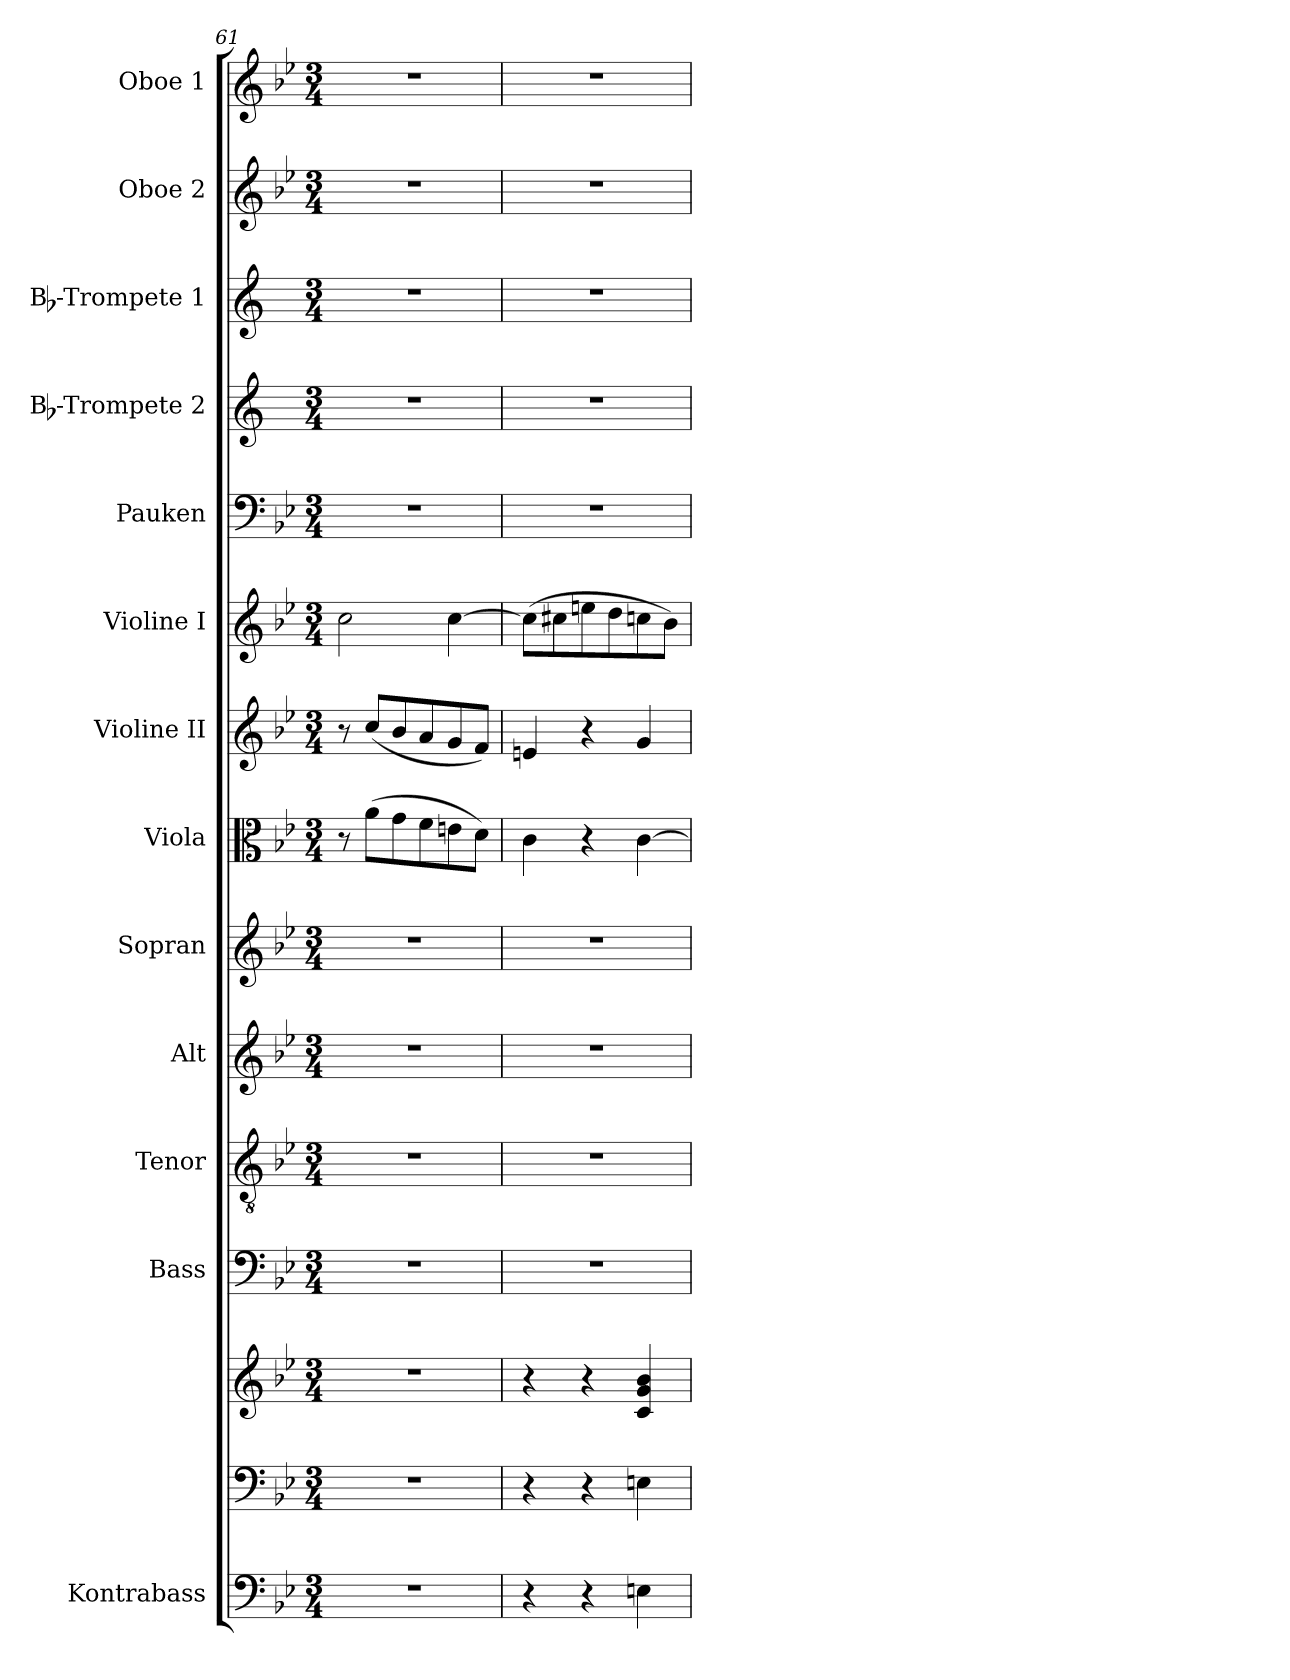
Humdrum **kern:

**kern	**kern	**kern	**kern	**kern	**kern	**kern	**kern	**kern	**kern	**kern	**kern	**kern	**kern	**kern
*part14	*part13	*part13	*part12	*part11	*part10	*part9	*part8	*part7	*part6	*part5	*part4	*part3	*part2	*part1
*staff15	*staff14	*staff13	*staff12	*staff11	*staff10	*staff9	*staff8	*staff7	*staff6	*staff5	*staff4	*staff3	*staff2	*staff1
*I"Kontrabass	*	*	*I"Bass	*I"Tenor	*I"Alt	*I"Sopran	*I"Viola	*I"Violine II	*I"Violine I	*I"Pauken	*I"Bb-Trompete 2	*I"Bb-Trompete 1	*I"Oboe 2	*I"Oboe 1
*I'Kb.	*	*	*I'B.	*I'T.	*I'A.	*I'S.	*I'Vla.	*I'Vl. II	*I'Vl. I	*I'Pk.	*I'Bb Trp. 2	*I'Bb Trp. 1	*I'Ob. 2	*I'Ob. 1
!!LO:PB:g=z
*clefF4	*clefF4	*clefG2	*clefF4	*clefGv2	*clefG2	*clefG2	*clefC3	*clefG2	*clefG2	*clefF4	*clefG2	*clefG2	*clefG2	*clefG2
*ITrd7c12	*	*	*	*	*	*	*	*	*	*	*ITrd1c2	*ITrd1c2	*	*
*k[b-e-]	*k[b-e-]	*k[b-e-]	*k[b-e-]	*k[b-e-]	*k[b-e-]	*k[b-e-]	*k[b-e-]	*k[b-e-]	*k[b-e-]	*k[b-e-]	*k[b-e-]	*k[b-e-]	*k[b-e-]	*k[b-e-]
*B-:	*B-:	*B-:	*B-:	*B-:	*B-:	*B-:	*B-:	*B-:	*B-:	*B-:	*B-:	*B-:	*B-:	*B-:
*M3/4	*M3/4	*M3/4	*M3/4	*M3/4	*M3/4	*M3/4	*M3/4	*M3/4	*M3/4	*M3/4	*M3/4	*M3/4	*M3/4	*M3/4
=61	=61	=61	=61	=61	=61	=61	=61	=61	=61	=61	=61	=61	=61	=61
2.r	2.r	2.r	2.r	2.r	2.r	2.r	8r	8r	2cc\	2.r	2.r	2.r	2.r	2.r
.	.	.	.	.	.	.	(>8a\L	(<8cc/L	.	.	.	.	.	.
.	.	.	.	.	.	.	8g\	8b-/	.	.	.	.	.	.
.	.	.	.	.	.	.	8f\	8a/	.	.	.	.	.	.
.	.	.	.	.	.	.	8en\	8g/	[4cc\	.	.	.	.	.
.	.	.	.	.	.	.	8d\J)	8f/J)	.	.	.	.	.	.
=62	=62	=62	=62	=62	=62	=62	=62	=62	=62	=62	=62	=62	=62	=62
4r	4r	4r	2.r	2.r	2.r	2.r	4c\	4en/	(>8cc\L]	2.r	2.r	2.r	2.r	2.r
.	.	.	.	.	.	.	.	.	8cc#X\	.	.	.	.	.
4r	4r	4r	.	.	.	.	4r	4r	8een\	.	.	.	.	.
.	.	.	.	.	.	.	.	.	8dd\	.	.	.	.	.
4EEn\	4En\	4c/ 4g/ 4b-/	.	.	.	.	[4c\	4g/	8ccn\	.	.	.	.	.
.	.	.	.	.	.	.	.	.	8b-\J)	.	.	.	.	.
=	=	=	=	=	=	=	=	=	=	=	=	=	=	=
*-	*-	*-	*-	*-	*-	*-	*-	*-	*-	*-	*-	*-	*-	*-
